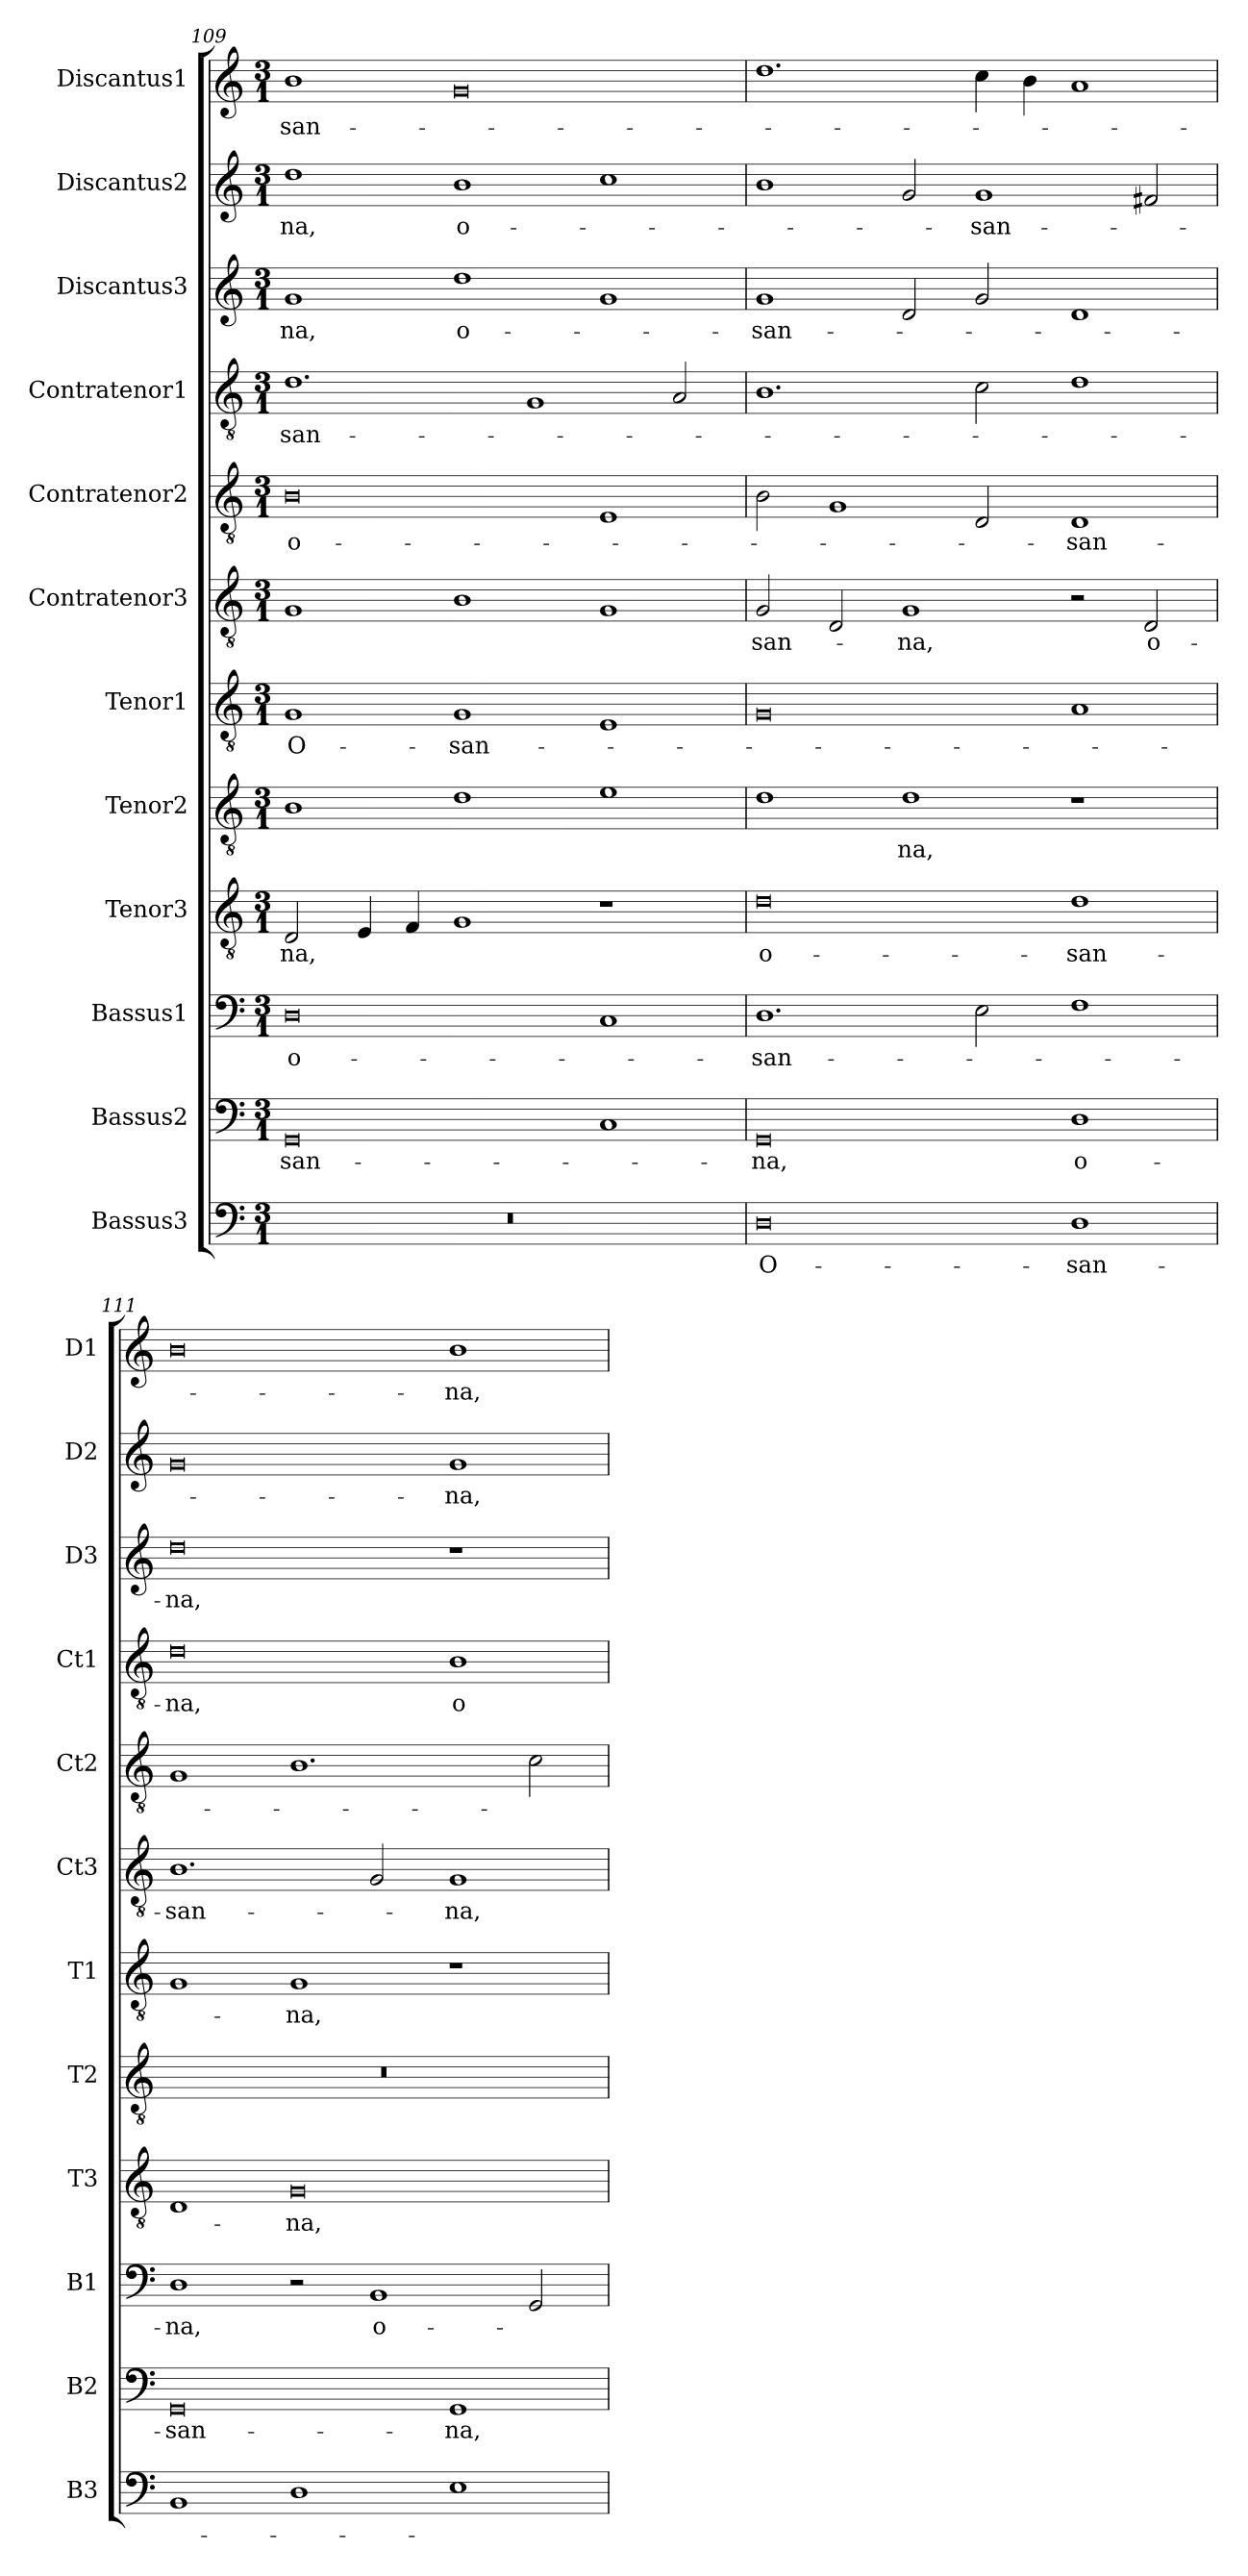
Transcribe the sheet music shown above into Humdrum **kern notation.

**kern	**text	**kern	**text	**kern	**text	**kern	**text	**kern	**text	**kern	**text	**kern	**text	**kern	**text	**kern	**text	**kern	**text	**kern	**text	**kern	**text
*part12	*part12	*part11	*part11	*part10	*part10	*part9	*part9	*part8	*part8	*part7	*part7	*part6	*part6	*part5	*part5	*part4	*part4	*part3	*part3	*part2	*part2	*part1	*part1
*staff12	*staff12	*staff11	*staff11	*staff10	*staff10	*staff9	*staff9	*staff8	*staff8	*staff7	*staff7	*staff6	*staff6	*staff5	*staff5	*staff4	*staff4	*staff3	*staff3	*staff2	*staff2	*staff1	*staff1
*I"Bassus3	*	*I"Bassus2	*	*I"Bassus1	*	*I"Tenor3	*	*I"Tenor2	*	*I"Tenor1	*	*I"Contratenor3	*	*I"Contratenor2	*	*I"Contratenor1	*	*I"Discantus3	*	*I"Discantus2	*	*I"Discantus1	*
*I'B3	*	*I'B2	*	*I'B1	*	*I'T3	*	*I'T2	*	*I'T1	*	*I'Ct3	*	*I'Ct2	*	*I'Ct1	*	*I'D3	*	*I'D2	*	*I'D1	*
*clefF4	*	*clefF4	*	*clefF4	*	*clefGv2	*	*clefGv2	*	*clefGv2	*	*clefGv2	*	*clefGv2	*	*clefGv2	*	*clefG2	*	*clefG2	*	*clefG2	*
*k[]	*	*k[]	*	*k[]	*	*k[]	*	*k[]	*	*k[]	*	*k[]	*	*k[]	*	*k[]	*	*k[]	*	*k[]	*	*k[]	*
*M3/1	*	*M3/1	*	*M3/1	*	*M3/1	*	*M3/1	*	*M3/1	*	*M3/1	*	*M3/1	*	*M3/1	*	*M3/1	*	*M3/1	*	*M3/1	*
=109	=109	=109	=109	=109	=109	=109	=109	=109	=109	=109	=109	=109	=109	=109	=109	=109	=109	=109	=109	=109	=109	=109	=109
0.r	.	0GG	-san-	0D	o-	2D	-na,	1B	.	1G	O-	1G	.	0B	o-	1.d	-san-	1g	-na,	1dd	-na,	1b	-san-
.	.	.	.	.	.	4E	.	.	.	.	.	.	.	.	.	.	.	.	.	.	.	.	.
.	.	.	.	.	.	4F	.	.	.	.	.	.	.	.	.	.	.	.	.	.	.	.	.
.	.	.	.	.	.	1G	.	1d	.	1G	-san-	1B	.	.	.	.	.	1dd	o-	1b	o-	0g	.
.	.	.	.	.	.	.	.	.	.	.	.	.	.	.	.	1G	.	.	.	.	.	.	.
.	.	1C	.	1C	.	1r	.	1e	.	1E	.	1G	.	1E	.	.	.	1g	.	1cc	.	.	.
.	.	.	.	.	.	.	.	.	.	.	.	.	.	.	.	2A	.	.	.	.	.	.	.
=110	=110	=110	=110	=110	=110	=110	=110	=110	=110	=110	=110	=110	=110	=110	=110	=110	=110	=110	=110	=110	=110	=110	=110
0D	O-	0GG	-na,	1.D	-san-	0d	o-	1d	.	0G	.	2G	-san-	2B	.	1.B	.	1g	-san-	1b	.	1.dd	.
.	.	.	.	.	.	.	.	.	.	.	.	2D	.	1G	.	.	.	.	.	.	.	.	.
.	.	.	.	.	.	.	.	1d	-na,	.	.	1G	-na,	.	.	.	.	2d	.	2g	.	.	.
.	.	.	.	2E	.	.	.	.	.	.	.	.	.	2D	.	2c	.	2g	.	1g	-san-	4cc	.
.	.	.	.	.	.	.	.	.	.	.	.	.	.	.	.	.	.	.	.	.	.	4b	.
1D	-san-	1D	o-	1F	.	1d	-san-	1r	.	1A	.	2r	.	1D	-san-	1d	.	1d	.	.	.	1a	.
.	.	.	.	.	.	.	.	.	.	.	.	2D	o-	.	.	.	.	.	.	2f#X	.	.	.
=111	=111	=111	=111	=111	=111	=111	=111	=111	=111	=111	=111	=111	=111	=111	=111	=111	=111	=111	=111	=111	=111	=111	=111
1BB	.	0GG	-san-	1D	-na,	1D	.	0.r	.	1G	.	1.B	-san-	1G	.	0d	-na,	0dd	-na,	0g	.	0b	.
1D	.	.	.	2r	.	0G	-na,	.	.	1G	-na,	.	.	1.B	.	.	.	.	.	.	.	.	.
.	.	.	.	1BB	o-	.	.	.	.	.	.	2G	.	.	.	.	.	.	.	.	.	.	.
1E	.	1GG	-na,	.	.	.	.	.	.	1r	.	1G	-na,	.	.	1B	o-	1r	.	1g	-na,	1b	-na,
.	.	.	.	2GG	.	.	.	.	.	.	.	.	.	2c	.	.	.	.	.	.	.	.	.
=	=	=	=	=	=	=	=	=	=	=	=	=	=	=	=	=	=	=	=	=	=	=	=
*-	*-	*-	*-	*-	*-	*-	*-	*-	*-	*-	*-	*-	*-	*-	*-	*-	*-	*-	*-	*-	*-	*-	*-
